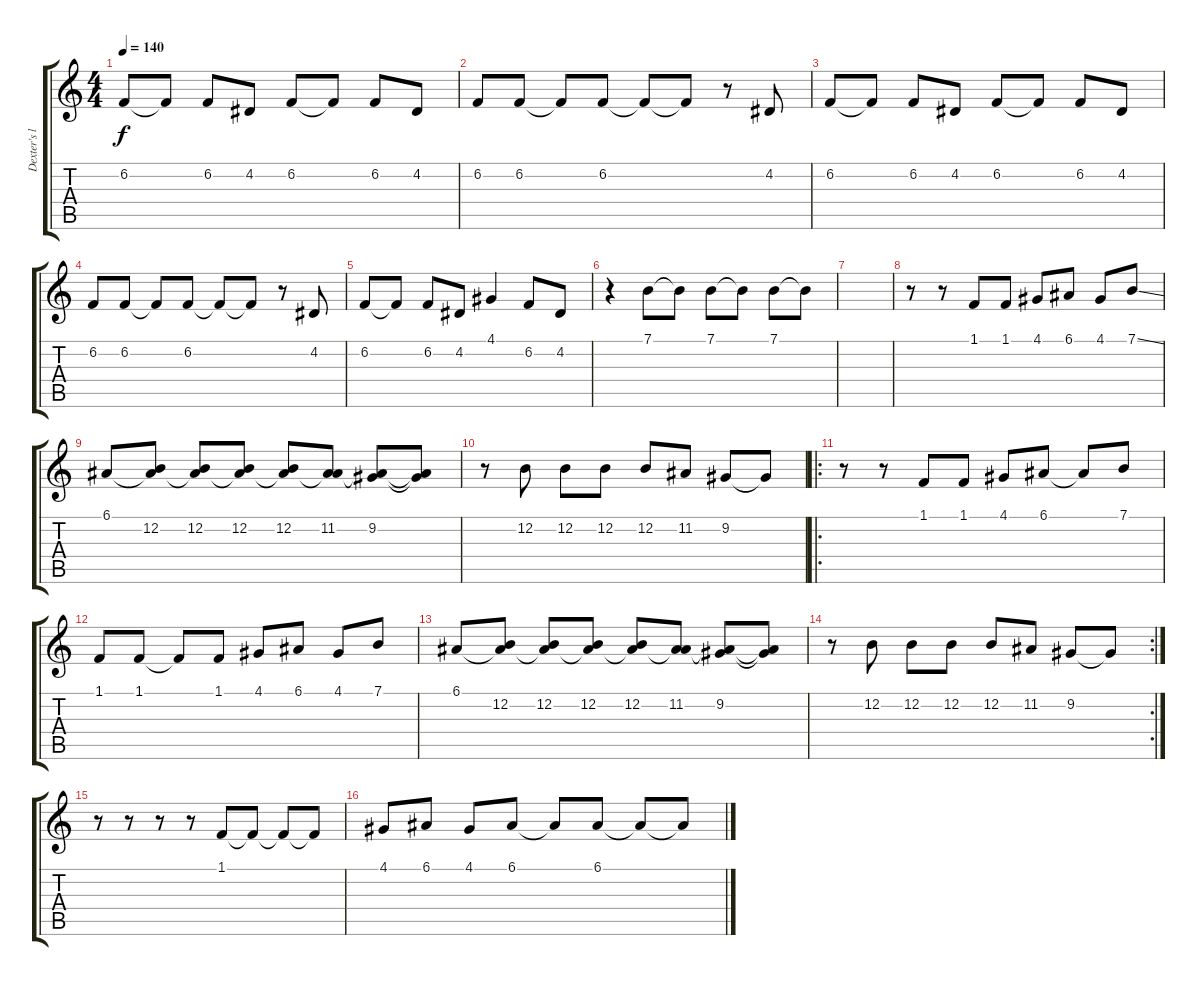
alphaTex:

\track ("Dexter's lyrics" "Dexter's l") {instrument tenorsax}
\staff {score tabs}
\tuning (E4 B3 G3 D3 A2 E2) {hide}
\ts (4 4)
\tempo 140
\clef g2
\ks c
6.2.8{dy f} 6.2{t}.8 6.2.8 4.2.8 6.2.8 6.2{t}.8 6.2.8 4.2.8 |
6.2.8 6.2.8 6.2{t}.8 6.2.8 6.2{t}.8 6.2{t}.8 r.8 4.2.8 |
6.2.8 6.2{t}.8 6.2.8 4.2.8 6.2.8 6.2{t}.8 6.2.8 4.2.8 |
6.2.8 6.2.8 6.2{t}.8 6.2.8 6.2{t}.8 6.2{t}.8 r.8 4.2.8 |
6.2.8 6.2{t}.8 6.2.8 4.2.8 4.1.4 6.2.8 4.2.8 |
r.4 7.1.8 7.1{t}.8 7.1.8 7.1{t}.8 7.1.8 7.1{t}.8 |
|
r.8 r.8 1.1.8 1.1.8 4.1.8 6.1.8 4.1.8 7.1{ss}.8 |
6.1.8 (6.1{t} 12.2).8 (6.1{t} 12.2).8 (6.1{t} 12.2).8 (6.1{t} 12.2).8 (6.1{t} 11.2).8 (6.1{t} 9.2).8 (6.1{t} 9.2{t}).8 |
r.8 12.2.8 12.2.8 12.2.8 12.2.8 11.2.8 9.2.8 9.2{t}.8 |
\ro
r.8 r.8 1.1.8 1.1.8 4.1.8 6.1.8 6.1{t}.8 7.1.8 |
1.1.8 1.1.8 1.1{t}.8 1.1.8 4.1.8 6.1.8 4.1.8 7.1.8 |
6.1.8 (6.1{t} 12.2).8 (6.1{t} 12.2).8 (6.1{t} 12.2).8 (6.1{t} 12.2).8 (6.1{t} 11.2).8 (6.1{t} 9.2).8 (6.1{t} 9.2{t}).8 |
\rc 2
r.8 12.2.8 12.2.8 12.2.8 12.2.8 11.2.8 9.2.8 9.2{t}.8 |
r.8 r.8 r.8 r.8 1.1.8 1.1{t}.8 1.1{t}.8 1.1{t}.8 |
4.1.8 6.1.8 4.1.8 6.1.8 6.1{t}.8 6.1.8 6.1{t}.8 6.1{t}.8
